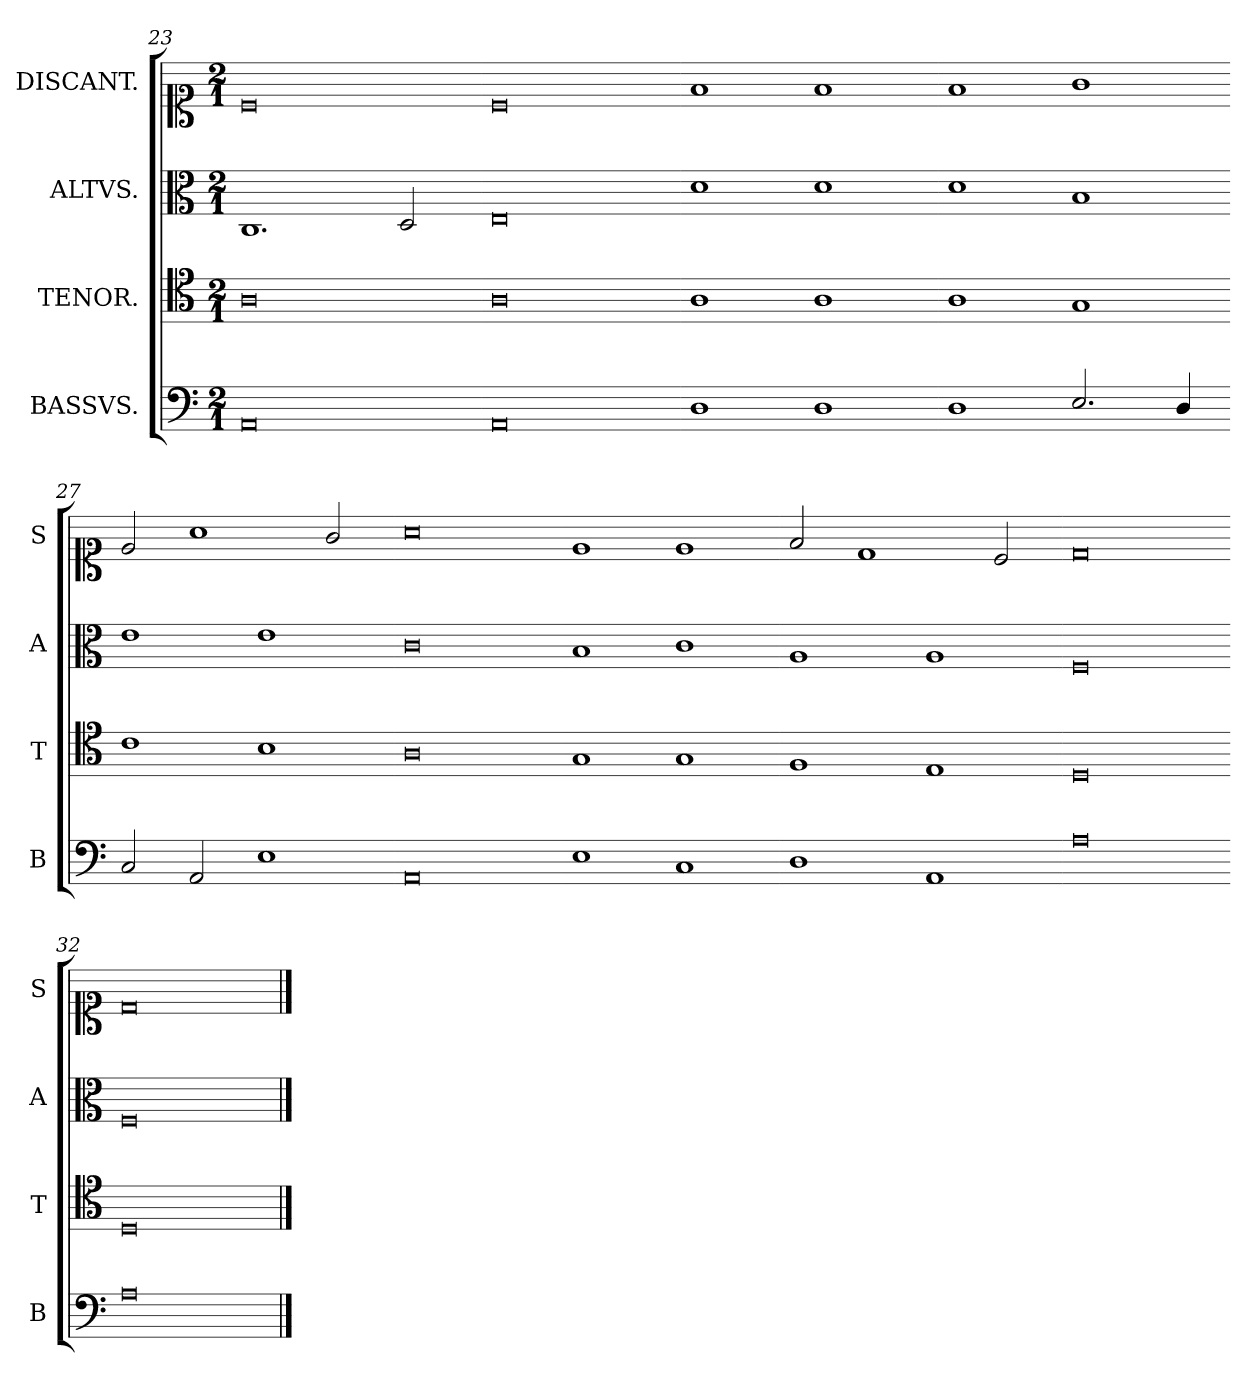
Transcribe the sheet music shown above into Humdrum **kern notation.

**kern	**kern	**kern	**kern
*part4	*part3	*part2	*part1
*staff4	*staff3	*staff2	*staff1
*I"BASSVS.	*I"TENOR.	*I"ALTVS.	*I"DISCANT.
*I'B	*I'T	*I'A	*I'S
*clefF4	*clefC4	*clefC3	*clefC1
*k[]	*k[]	*k[]	*k[]
*D:dor	*D:dor	*D:dor	*D:dor
*M2/1	*M2/1	*M2/1	*M2/1
=23	=23	=23	=23
0AA	0A	1.C	0c
.	.	2D/	.
=24-	=24-	=24-	=24-
0AA	0A	0E	0c
=25-	=25-	=25-	=25-
1D	1A	1d	1f
1D	1A	1d	1f
=26-	=26-	=26-	=26-
1D	1A	1d	1f
2.E/	1G	1B	1g
4D/	.	.	.
=27-	=27-	=27-	=27-
2C/	1c	1e	2e/
2AA/	.	.	1a
1E	1B	1e	.
.	.	.	2g/
=28-	=28-	=28-	=28-
0AA	0A	0c	0a
=29-	=29-	=29-	=29-
1E	1G	1B	1e
1C	1G	1c	1e
=30-	=30-	=30-	=30-
1D	1F	1A	2f/
.	.	.	1d
1AA	1E	1A	.
.	.	.	2c/
=31-	=31-	=31-	=31-
0A	0D	0F	0d
=32-	=32-	=32-	=32-
0A\	0D/	0F/	0d/
==	==	==	==
*-	*-	*-	*-
